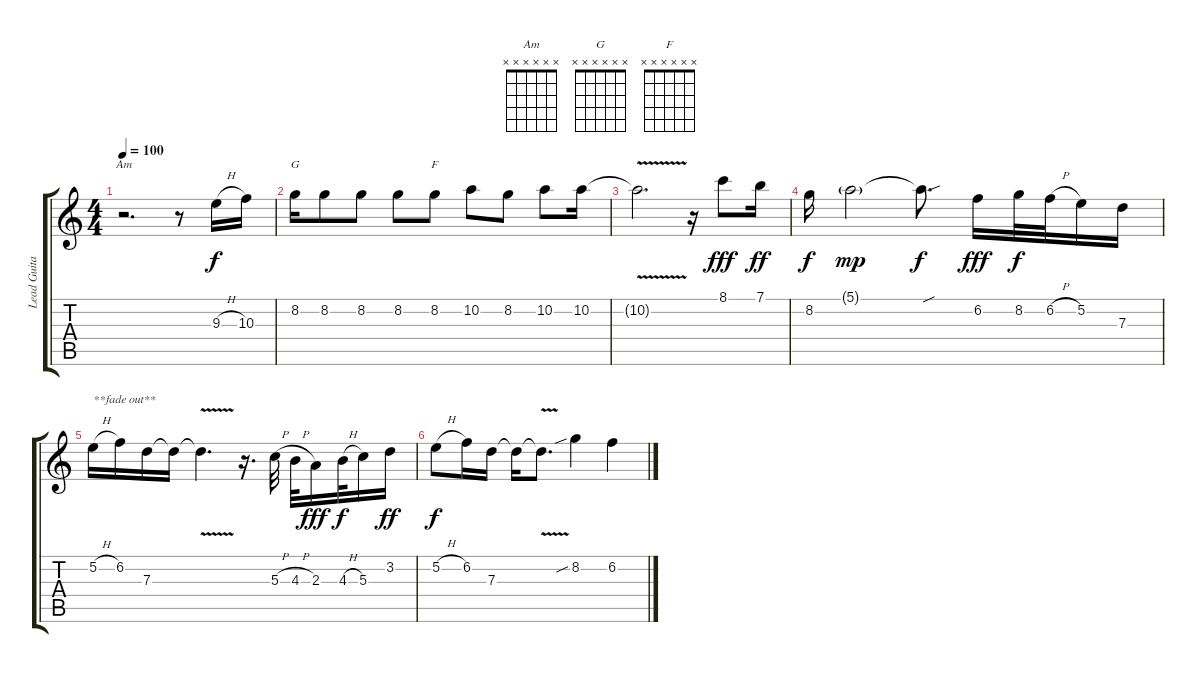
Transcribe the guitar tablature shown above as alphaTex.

\track ("Lead Guitar" "Lead Guita") {instrument distortionguitar}
\staff {score tabs}
\tuning (E4 B3 G3 D3 A2 E2) {hide}
\chord ("Am" x x x x x x)
\chord ("G" x x x x x x)
\chord ("F" x x x x x x)
\ts (4 4)
\tempo 100
\clef g2
\ks c
r.2{d ch "Am" dy f} r.8 9.3{h}.16 10.3.16 |
8.2.16{ch "G"} 8.2.8 8.2.8 8.2.8 8.2.8{ch "F"} 10.2.8 8.2.8 10.2.8 10.2.16 |
10.2{v t}.2{d} r.16 8.1.8{dy fff} 7.1.16{dy ff} |
8.2.16{dy f} 5.1{g}.2{dy mp} 5.1{sou t}.8{d dy f} 6.2.16{dy fff} 8.2.32{dy f} 6.2{h}.32 5.2.16 7.3.16 |
5.2{h}.16{txt "**fade out**"} 6.2.16 7.3.16 7.3{t}.16 7.3{v t}.4{d} r.16{d} 5.3{h}.32 4.3{h}.32 2.3.16{dy fff} 4.3{h}.32{dy f} 5.3.16 3.2.16{dy ff} |
5.2{h}.8{dy f} 6.2.16 7.3.16 7.3{t}.16 7.3{v t}.8{d} 8.2{sib}.4 6.2.4
